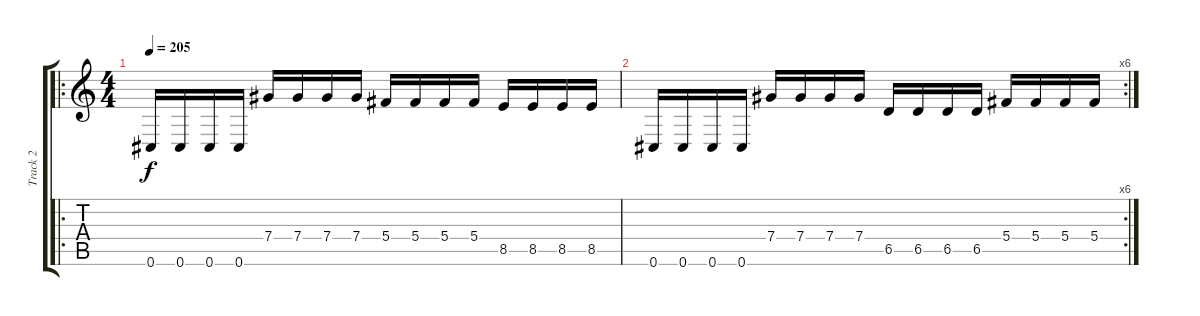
\track ("Track 2" "Track 2") {instrument distortionguitar}
\staff {score tabs}
\tuning (Eb4 Bb3 Gb3 Db3 Ab2 Db2) {hide}
\ro
\ts (4 4)
\tempo 205
\clef g2
\ks c
0.6.16{dy f} 0.6.16 0.6.16 0.6.16 7.4.16 7.4.16 7.4.16 7.4.16 5.4.16 5.4.16 5.4.16 5.4.16 8.5.16 8.5.16 8.5.16 8.5.16 |
\rc 6
0.6.16 0.6.16 0.6.16 0.6.16 7.4.16 7.4.16 7.4.16 7.4.16 6.5.16 6.5.16 6.5.16 6.5.16 5.4.16 5.4.16 5.4.16 5.4.16
